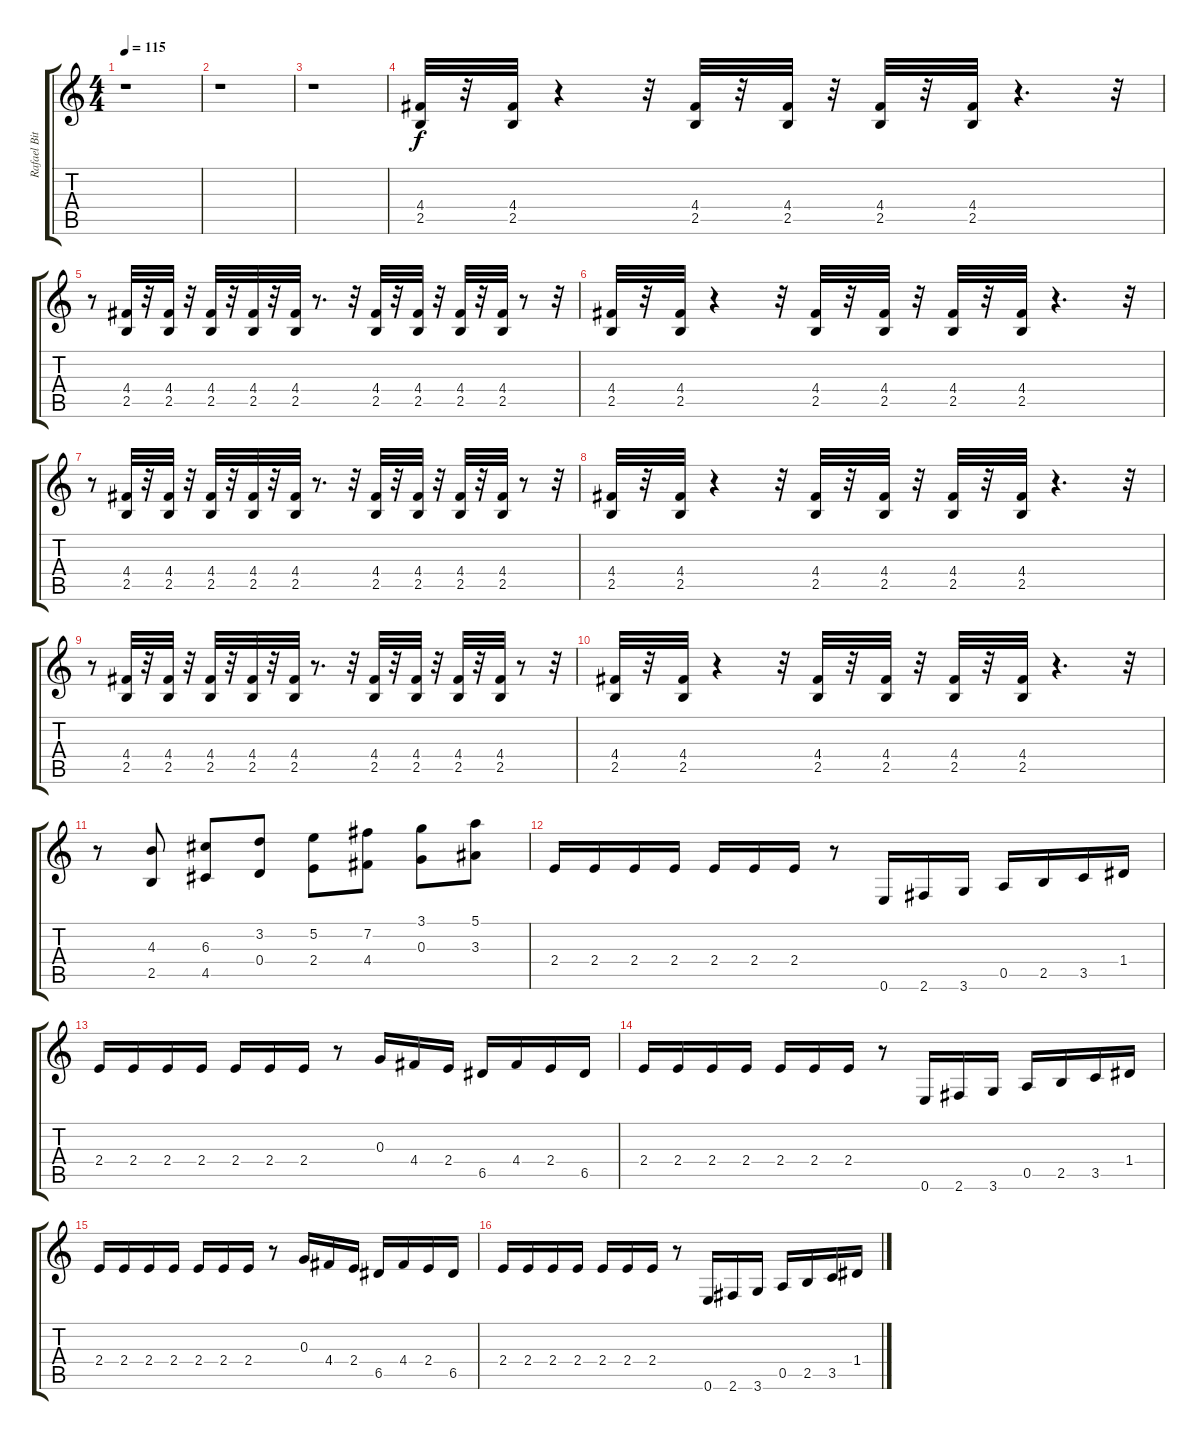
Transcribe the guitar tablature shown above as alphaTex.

\track ("Rafael Bittencourt" "Rafael Bit") {instrument distortionguitar}
\staff {score tabs}
\tuning (E4 B3 G3 D3 A2 E2) {hide}
\ts (4 4)
\tempo 115
\clef g2
\ks c
r.1{dy f} |
r.1 |
r.1 |
(4.4 2.5).32 r.32 (4.4 2.5).32 r.4 r.32 (4.4 2.5).32 r.32 (4.4 2.5).32 r.32 (4.4 2.5).32 r.32 (4.4 2.5).32 r.4{d} r.32 |
r.8 (4.4 2.5).32 r.32 (4.4 2.5).32 r.32 (4.4 2.5).32 r.32 (4.4 2.5).32 r.32 (4.4 2.5).32 r.8{d} r.32 (4.4 2.5).32 r.32 (4.4 2.5).32 r.32 (4.4 2.5).32 r.32 (4.4 2.5).32 r.8 r.32 |
(4.4 2.5).32 r.32 (4.4 2.5).32 r.4 r.32 (4.4 2.5).32 r.32 (4.4 2.5).32 r.32 (4.4 2.5).32 r.32 (4.4 2.5).32 r.4{d} r.32 |
r.8 (4.4 2.5).32 r.32 (4.4 2.5).32 r.32 (4.4 2.5).32 r.32 (4.4 2.5).32 r.32 (4.4 2.5).32 r.8{d} r.32 (4.4 2.5).32 r.32 (4.4 2.5).32 r.32 (4.4 2.5).32 r.32 (4.4 2.5).32 r.8 r.32 |
(4.4 2.5).32 r.32 (4.4 2.5).32 r.4 r.32 (4.4 2.5).32 r.32 (4.4 2.5).32 r.32 (4.4 2.5).32 r.32 (4.4 2.5).32 r.4{d} r.32 |
r.8 (4.4 2.5).32 r.32 (4.4 2.5).32 r.32 (4.4 2.5).32 r.32 (4.4 2.5).32 r.32 (4.4 2.5).32 r.8{d} r.32 (4.4 2.5).32 r.32 (4.4 2.5).32 r.32 (4.4 2.5).32 r.32 (4.4 2.5).32 r.8 r.32 |
(4.4 2.5).32 r.32 (4.4 2.5).32 r.4 r.32 (4.4 2.5).32 r.32 (4.4 2.5).32 r.32 (4.4 2.5).32 r.32 (4.4 2.5).32 r.4{d} r.32 |
r.8 (4.3 2.5).8 (6.3 4.5).8 (3.2 0.4).8 (5.2 2.4).8 (7.2 4.4).8 (3.1 0.3).8 (5.1 3.3).8 |
2.4.16 2.4.16 2.4.16 2.4.16 2.4.16 2.4.16 2.4.16 r.8 0.6.16 2.6.16 3.6.16 0.5.16 2.5.16 3.5.16 1.4.16 |
2.4.16 2.4.16 2.4.16 2.4.16 2.4.16 2.4.16 2.4.16 r.8 0.3.16 4.4.16 2.4.16 6.5.16 4.4.16 2.4.16 6.5.16 |
2.4.16 2.4.16 2.4.16 2.4.16 2.4.16 2.4.16 2.4.16 r.8 0.6.16 2.6.16 3.6.16 0.5.16 2.5.16 3.5.16 1.4.16 |
2.4.16 2.4.16 2.4.16 2.4.16 2.4.16 2.4.16 2.4.16 r.8 0.3.16 4.4.16 2.4.16 6.5.16 4.4.16 2.4.16 6.5.16 |
2.4.16 2.4.16 2.4.16 2.4.16 2.4.16 2.4.16 2.4.16 r.8 0.6.16 2.6.16 3.6.16 0.5.16 2.5.16 3.5.16 1.4.16
